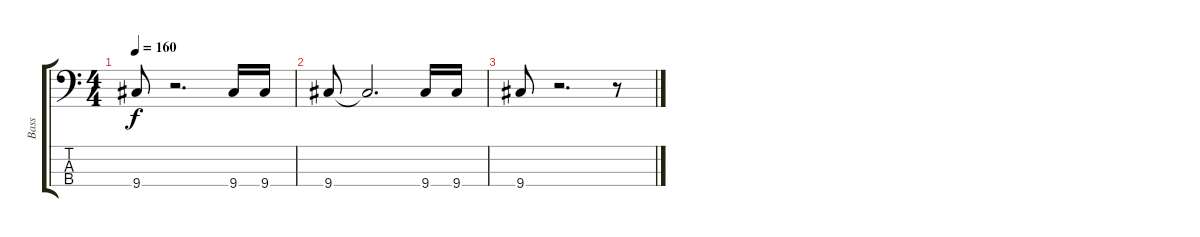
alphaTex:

\track ("Bass" "Bass") {instrument electricbassfinger}
\staff {score tabs}
\tuning (G2 D2 A1 E1) {hide}
\ts (4 4)
\tempo 160
\clef f4
\ks c
9.4.8{dy f} r.2{d} 9.4.16 9.4.16 |
9.4.8 9.4{t}.2{d} 9.4.16 9.4.16 |
9.4.8 r.2{d} r.8
